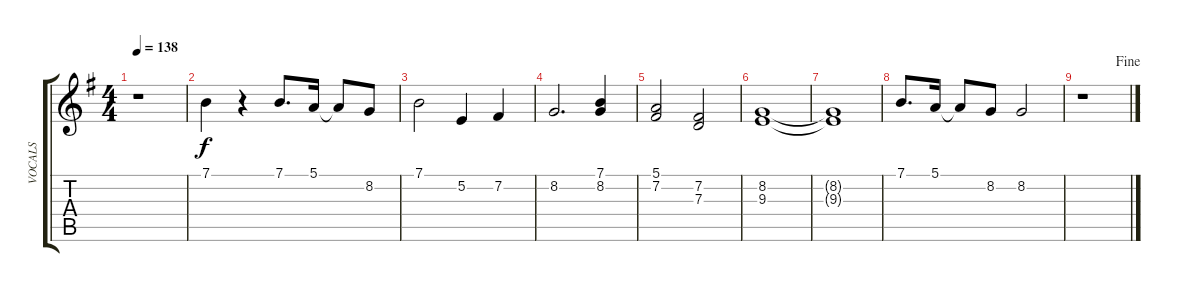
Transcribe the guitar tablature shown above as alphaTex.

\track ("VOCALS" "VOCALS") {instrument stringensemble1}
\staff {score tabs}
\tuning (E4 B3 G3 D3 A2 E2) {hide}
\ts (4 4)
\tempo 138
\clef g2
\ks eminor
r.1{dy f} |
7.1.4 r.4 7.1.8{d} 5.1.16 5.1{t}.8 8.2.8 |
7.1.2 5.2.4 7.2.4 |
8.2.2{d} (7.1 8.2).4 |
(5.1 7.2).2 (7.2 7.3).2 |
(8.2 9.3).1 |
(8.2{t} 9.3{t}).1 |
7.1.8{d} 5.1.16 5.1{t}.8 8.2.8 8.2.2 |
\jump fine
r.1
